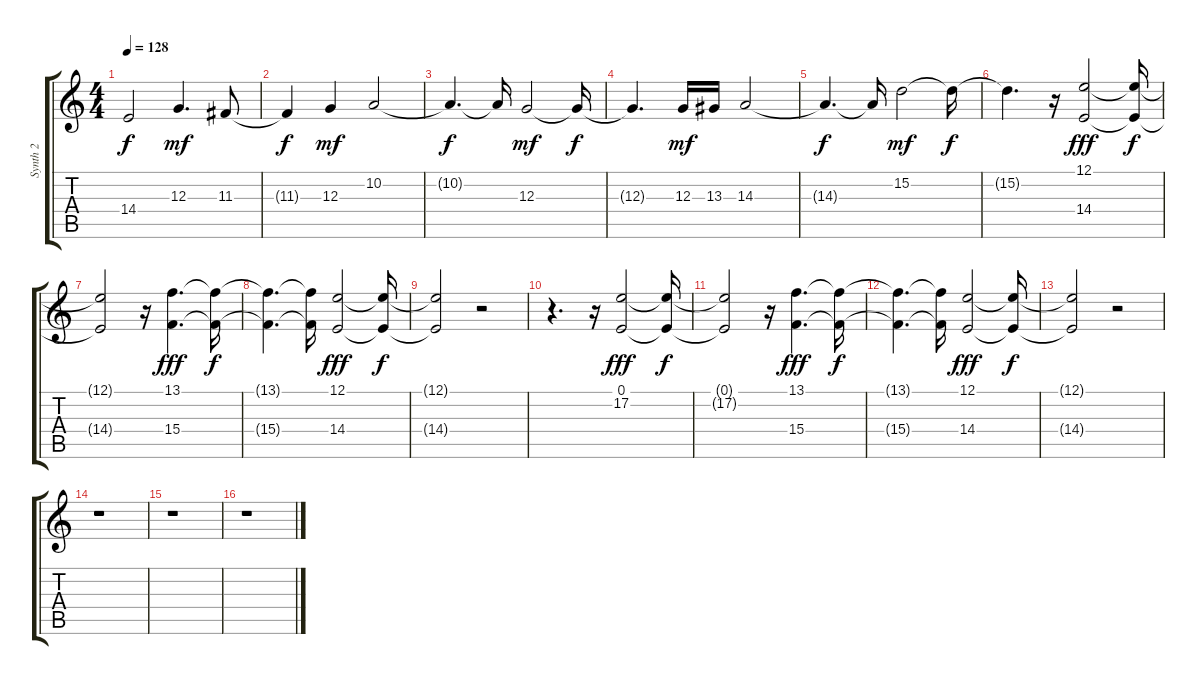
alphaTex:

\track ("Synth 2                             " "Synth 2   ") {instrument pad8sweep}
\staff {score tabs}
\tuning (E4 B3 G3 D3 A2 E2) {hide}
\ts (4 4)
\tempo 128
\clef g2
\ks c
14.4{t}.2{dy f} 12.3.4{d dy mf} 11.3.8 |
11.3{t}.4{dy f} 12.3.4{dy mf} 10.2.2 |
10.2{t}.4{d dy f} 10.2{t}.16 12.3.2{dy mf} 12.3{t}.16{dy f} |
12.3{t}.4{d} 12.3.16{dy mf} 13.3.16 14.3.2 |
14.3{t}.4{d dy f} 14.3{t}.16 15.2.2{dy mf} 15.2{t}.16{dy f} |
15.2{t}.4{d} r.16 (12.1 14.4).2{dy fff volume 7 instrument orchestrahit} (12.1{t} 14.4{t}).16{dy f} |
(12.1{t} 14.4{t}).2 r.16 (13.1 15.4).4{d dy fff volume 4} (13.1{t} 15.4{t}).16{dy f} |
(13.1{t} 15.4{t}).4{d} (13.1{t} 15.4{t}).16 (12.1 14.4).2{dy fff volume 7} (12.1{t} 14.4{t}).16{dy f} |
(12.1{t} 14.4{t}).2 r.2 |
r.4{d} r.16 (0.1 17.2).2{dy fff volume 7} (0.1{t} 17.2{t}).16{dy f} |
(0.1{t} 17.2{t}).2 r.16 (13.1 15.4).4{d dy fff volume 4} (13.1{t} 15.4{t}).16{dy f} |
(13.1{t} 15.4{t}).4{d} (13.1{t} 15.4{t}).16 (12.1 14.4).2{dy fff volume 7} (12.1{t} 14.4{t}).16{dy f} |
(12.1{t} 14.4{t}).2 r.2 |
r.1 |
r.1 |
r.1
